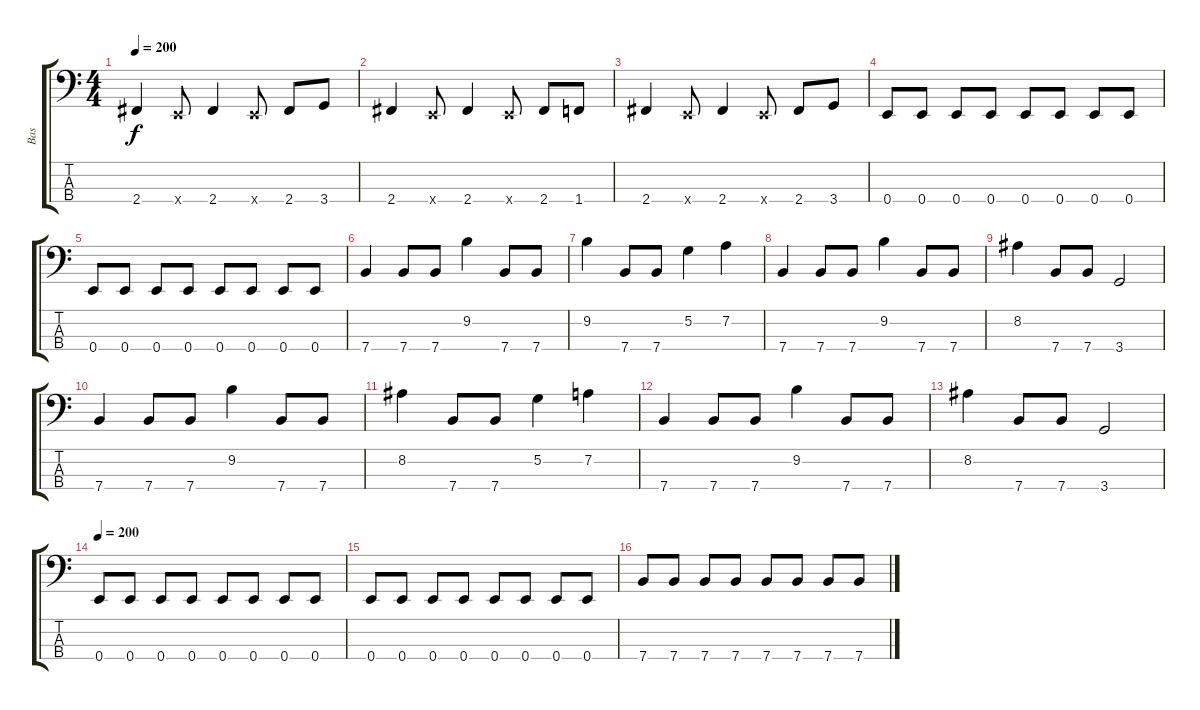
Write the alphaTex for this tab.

\track ("Bas" "Bas") {instrument electricbasspick}
\staff {score tabs}
\tuning (G2 D2 A1 E1) {hide}
\ts (4 4)
\tempo 200
\clef f4
\ks c
2.4.4{dy f} 0.4{x}.8 2.4.4 0.4{x}.8 2.4.8 3.4.8 |
2.4.4 0.4{x}.8 2.4.4 0.4{x}.8 2.4.8 1.4.8 |
2.4.4 0.4{x}.8 2.4.4 0.4{x}.8 2.4.8 3.4.8 |
0.4.8 0.4.8 0.4.8 0.4.8 0.4.8 0.4.8 0.4.8 0.4.8 |
0.4.8 0.4.8 0.4.8 0.4.8 0.4.8 0.4.8 0.4.8 0.4.8 |
7.4.4 7.4.8 7.4.8 9.2.4 7.4.8 7.4.8 |
9.2.4 7.4.8 7.4.8 5.2.4 7.2.4 |
7.4.4 7.4.8 7.4.8 9.2.4 7.4.8 7.4.8 |
8.2.4 7.4.8 7.4.8 3.4.2 |
7.4.4 7.4.8 7.4.8 9.2.4 7.4.8 7.4.8 |
8.2.4 7.4.8 7.4.8 5.2.4 7.2.4 |
7.4.4 7.4.8 7.4.8 9.2.4 7.4.8 7.4.8 |
8.2.4 7.4.8 7.4.8 3.4.2 |
\tempo 200
0.4.8 0.4.8 0.4.8 0.4.8 0.4.8 0.4.8 0.4.8 0.4.8 |
0.4.8 0.4.8 0.4.8 0.4.8 0.4.8 0.4.8 0.4.8 0.4.8 |
7.4.8 7.4.8 7.4.8 7.4.8 7.4.8 7.4.8 7.4.8 7.4.8
